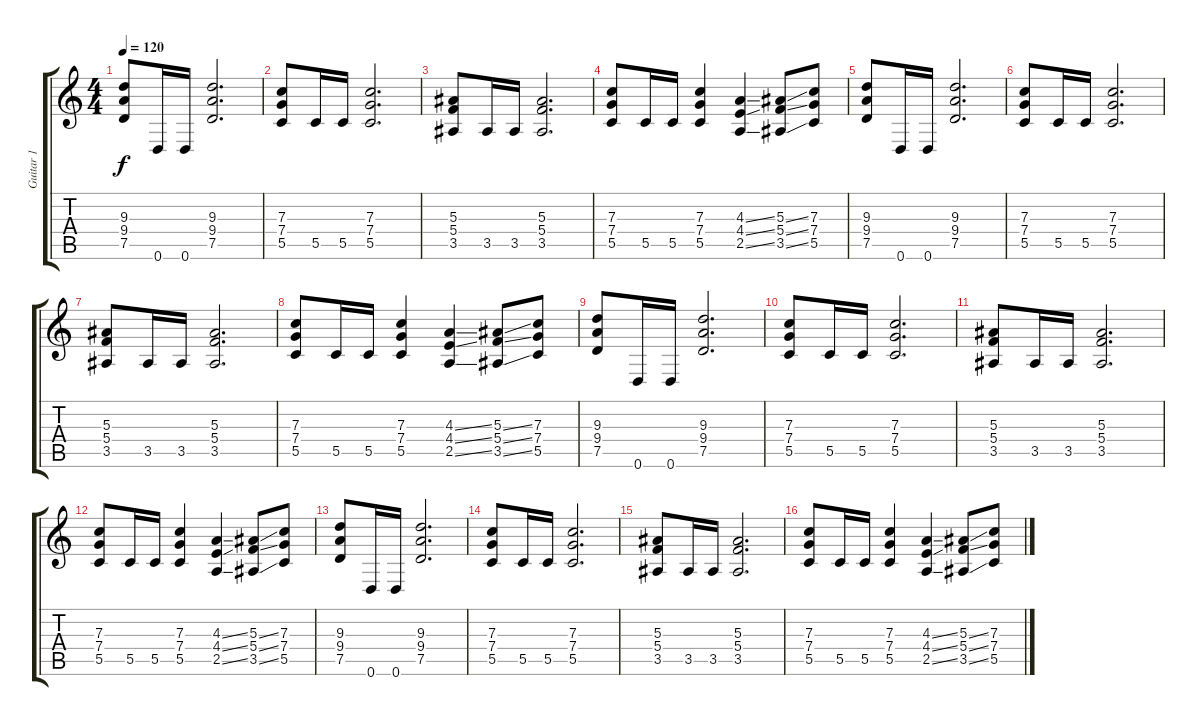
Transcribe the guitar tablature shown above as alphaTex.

\track ("Guitar 1" "Guitar 1") {instrument distortionguitar}
\staff {score tabs}
\tuning (D4 A3 F3 C3 G2 D2) {hide}
\ts (4 4)
\tempo 120
\clef g2
\ks c
(9.3 9.4 7.5).8{dy f} 0.6.16 0.6.16 (9.3 9.4 7.5).2{d} |
(7.3 7.4 5.5).8 5.5.16 5.5.16 (7.3 7.4 5.5).2{d} |
(5.3 5.4 3.5).8 3.5.16 3.5.16 (5.3 5.4 3.5).2{d} |
(7.3 7.4 5.5).8 5.5.16 5.5.16 (7.3 7.4 5.5).4 (4.3{ss} 4.4{ss} 2.5{ss}).4 (5.3{ss} 5.4{ss} 3.5{ss}).8 (7.3 7.4 5.5).8 |
(9.3 9.4 7.5).8 0.6.16 0.6.16 (9.3 9.4 7.5).2{d} |
(7.3 7.4 5.5).8 5.5.16 5.5.16 (7.3 7.4 5.5).2{d} |
(5.3 5.4 3.5).8 3.5.16 3.5.16 (5.3 5.4 3.5).2{d} |
(7.3 7.4 5.5).8 5.5.16 5.5.16 (7.3 7.4 5.5).4 (4.3{ss} 4.4{ss} 2.5{ss}).4 (5.3{ss} 5.4{ss} 3.5{ss}).8 (7.3 7.4 5.5).8 |
(9.3 9.4 7.5).8 0.6.16 0.6.16 (9.3 9.4 7.5).2{d} |
(7.3 7.4 5.5).8 5.5.16 5.5.16 (7.3 7.4 5.5).2{d} |
(5.3 5.4 3.5).8 3.5.16 3.5.16 (5.3 5.4 3.5).2{d} |
(7.3 7.4 5.5).8 5.5.16 5.5.16 (7.3 7.4 5.5).4 (4.3{ss} 4.4{ss} 2.5{ss}).4 (5.3{ss} 5.4{ss} 3.5{ss}).8 (7.3 7.4 5.5).8 |
(9.3 9.4 7.5).8 0.6.16 0.6.16 (9.3 9.4 7.5).2{d} |
(7.3 7.4 5.5).8 5.5.16 5.5.16 (7.3 7.4 5.5).2{d} |
(5.3 5.4 3.5).8 3.5.16 3.5.16 (5.3 5.4 3.5).2{d} |
(7.3 7.4 5.5).8 5.5.16 5.5.16 (7.3 7.4 5.5).4 (4.3{ss} 4.4{ss} 2.5{ss}).4 (5.3{ss} 5.4{ss} 3.5{ss}).8 (7.3 7.4 5.5).8
